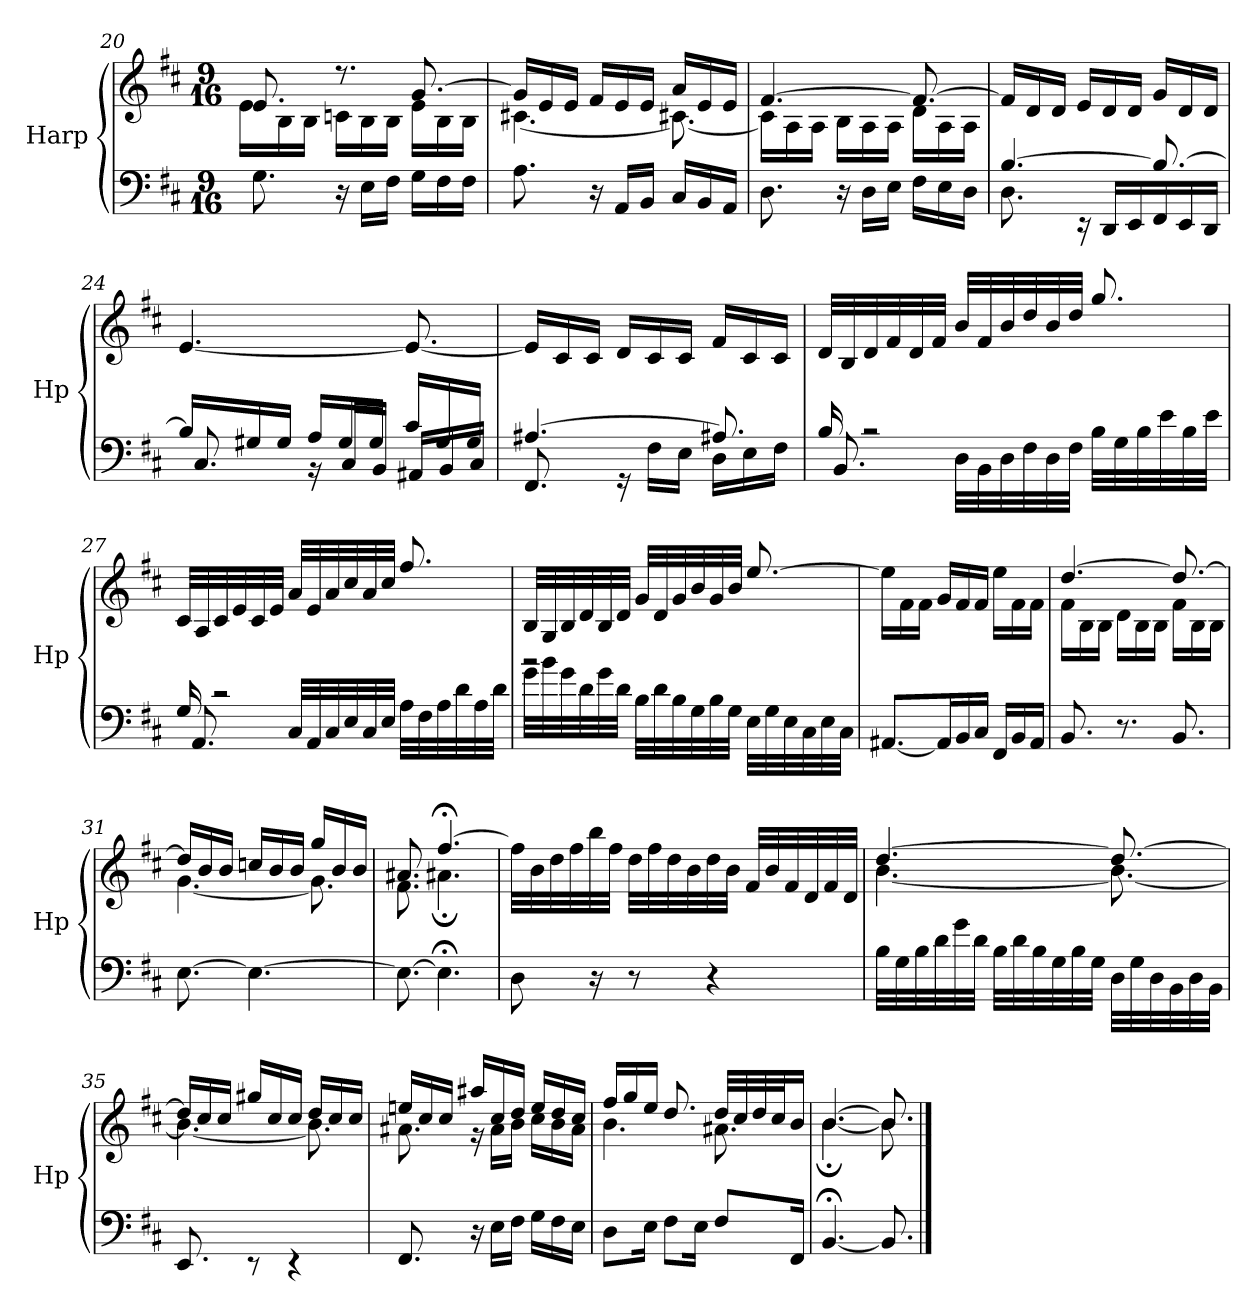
**kern	**kern
*part1	*part1
*staff2	*staff1
*I"Harp	*
*I'Hp	*
*clefF4	*clefG2
*k[f#c#]	*k[f#c#]
*M9/16	*M9/16
=20	=20
*	*^
8.G\	8.e/	16e\LL
.	.	16B\
.	.	16B\JJ
16r	8.r	16cn\LL
16E\LL	.	16B\
16F#\JJ	.	16B\JJ
16G\LL	[8.g/	16e\LL
16F#\	.	16B\
16F#\JJ	.	16B\JJ
=21	=21	=21
8.A\	16g/LL]	[4.c#X\
.	16e/	.
.	16e/JJ	.
16r	16f#/LL	.
16AA/LL	16e/	.
16BB/JJ	16e/JJ	.
16C#/LL	16a/LL	8.c#X\_
16BB/	16e/	.
16AA/JJ	16e/JJ	.
!!LO:LB:g=z	!!
=22	=22	=22
8.D\	[4.f#/	16c#\LL]
.	.	16A\
.	.	16A\JJ
16r	.	16B\LL
16D\LL	.	16A\
16E\JJ	.	16A\JJ
16F#\LL	8.f#/_	16d\LL
16E\	.	16A\
16D\JJ	.	16A\JJ
*	*v	*v
=23	=23
*^	*
[4.B/	8.D\	16f#/LL]
.	.	16d/
.	.	16d/JJ
.	16r	16e/LL
.	16DD/LL	16d/
.	16EE/	16d/JJ
8.B/_	16FF#/	16g/LL
.	16EE/	16d/
.	16DD/JJ	16d/JJ
=24	=24	=24
16B/LL]	8.C#/	[4.e/
16G#X/	.	.
16G#/JJ	.	.
16A/LL	16r	.
16G#/	16C#/LL	.
16G#/JJ	16BB/JJ	.
16c#/LL	16AA#X/LL	8.e/_
16G#/	16BB/	.
16G#/JJ	16C#/JJ	.
=25	=25	=25
[4.A#X/	8.FF#/	16e/LL]
.	.	16c#/
.	.	16c#/JJ
.	16r	16d/LL
.	16F#\LL	16c#/
.	16E\JJ	16c#/JJ
8.A#X/]	16D\LL	16f#/LL
.	16E\	16c#/
.	16F#\JJ	16c#/JJ
!!LO:LB:g=z
=26	=26	=26
*	*	*^
16B/	8.BB/	32d/LLL	16ryy
.	.	32B/	.
2ryy	.	32d/	2rCC
.	.	32f#/	.
.	.	32d/	.
.	.	32f#/JJJ	.
.	32D\LLL	32b/LLL	.
.	32BB\	32f#/	.
.	32D\	32b/	.
.	32F#\	32dd/	.
.	32D\	32b/	.
.	32F#\JJJ	32dd/JJJ	.
.	32B\LLL	8.gg/	.
.	32G\	.	.
.	32B\	.	.
.	32e\	.	.
.	32B\	.	.
.	32e\JJJ	.	.
=27	=27	=27	=27
16G/	8.AA/	32c#/LLL	16ryy
.	.	32A/	.
2ryy	.	32c#/	2rCC
.	.	32e/	.
.	.	32c#/	.
.	.	32e/JJJ	.
.	32C#/LLL	32a/LLL	.
.	32AA/	32e/	.
.	32C#/	32a/	.
.	32E/	32cc#/	.
.	32C#/	32a/	.
.	32E/JJJ	32cc#/JJJ	.
.	32A\LLL	8.ff#/	.
.	32F#\	.	.
.	32A\	.	.
.	32d\	.	.
.	32A\	.	.
.	32d\JJJ	.	.
*v	*v	*	*
!!LO:LB:g=z	!!
=28	=28	=28
32g\LLL	32B/LLL	2rBB
32b\	32G/	.
32g\	32B/	.
32d\	32d/	.
32g\	32B/	.
32d\JJJ	32d/JJJ	.
32B\LLL	32g/LLL	.
32d\	32d/	.
32B\	32g/	.
32G\	32b/	.
32B\	32g/	.
32G\JJJ	32b/JJJ	.
32E\LLL	[8.ee/	.
32G\	.	.
32E\	.	.
32C#\	.	.
32E\	.	16ryy
32C#\JJJ	.	.
*	*v	*v
=29	=29
[8.AA#X/L	16ee\LL]
.	16f#\
.	16f#\JJ
16AA#/L]	16g/LL
16BB/	16f#/
16C#/JJ	16f#/JJ
16FF#/LL	16ee\LL
16BB/	16f#\
16AA#/JJ	16f#\JJ
=30	=30
*	*^
8.BB/	[4.dd/	16f#\LL
.	.	16B\
.	.	16B\JJ
8.r	.	16d\LL
.	.	16B\
.	.	16B\JJ
8.BB/	8.dd/_	16f#\LL
.	.	16B\
.	.	16B\JJ
!!LO:PB:g=z	!!
=31	=31	=31
[8.E\	16dd/LL]	[4.g\
.	16b/	.
.	16b/JJ	.
4.E\_	16ccn/LL	.
.	16b/	.
.	16b/JJ	.
.	16gg/LL	8.g\]
.	16b/	.
.	16b/JJ	.
=32	=32	=32
8.E\_	8.a#X/	8.f#\
*	*MM50	*
4.E;<\]	[4.ff#;</	4.a#X;\
*	*v	*v
=33	=33
*	*MM80
8D\	32ff#\LLL]
.	32b\
.	32dd\
.	32ff#\
16r	32bb\
.	32ff#\JJJ
8r	32dd\LLL
.	32ff#\
.	32dd\
.	32b\
4r	32dd\
.	32b\JJJ
.	32f#/LLL
.	32b/
.	32f#/
.	32d/
.	32f#/
.	32d/JJJ
!!LO:LB:g=z
=34	=34
*	*^
32B\LLL	[4.dd/	[4.b\
32G\	.	.
32B\	.	.
32d\	.	.
32g\	.	.
32d\JJJ	.	.
32B\LLL	.	.
32d\	.	.
32B\	.	.
32G\	.	.
32B\	.	.
32G\JJJ	.	.
32D\LLL	8.dd/_	8.b\_
32G\	.	.
32D\	.	.
32BB\	.	.
32D\	.	.
32BB\JJJ	.	.
=35	=35	=35
8.EE/	16dd/LL]	4.b\_
.	16cc#/	.
.	16cc#/JJ	.
8rEE	16gg#X/LL	.
.	16cc#/	.
4rEE	16cc#/JJ	.
.	16dd/LL	8.b\]
.	16cc#/	.
.	16cc#/JJ	.
=36	=36	=36
8.FF#/	16een/LL	8.a#X\
.	16cc#/	.
.	16cc#/JJ	.
16r	16aa#X/LL	16r
16E\LL	16cc#/	16a#\LL
16F#\JJ	16dd/JJ	16b\JJ
16G\LL	16ee/LL	16cc#\LL
16F#\	16dd/	16b\
16E\JJ	16cc#/JJ	16a#\JJ
!!LO:LB:g=z	!!
=37	=37	=37
8D\L	16ff#/LL	4.b\
.	16gg/	.
16E\Jk	16ee/JJ	.
8F#\L	8.dd/	.
16E\Jk	.	.
8F#/L	32dd/LLL	8.a#X\
.	32cc#/	.
.	32dd/	.
.	32cc#/J	.
16FF#/Jk	16b/JJ	.
=38	=38	=38
*	*MM40	*
[4.BB;/	[4.b/	[4.b;\
8.BB/]	8.b/]	8.b\]
*	*v	*v
==	==
*-	*-
